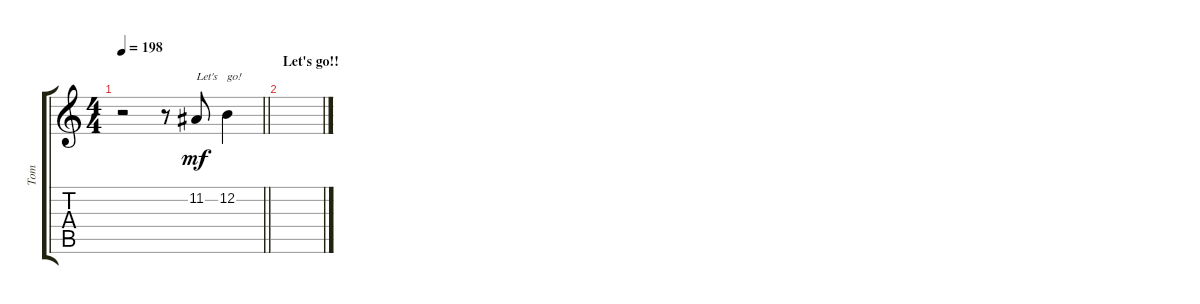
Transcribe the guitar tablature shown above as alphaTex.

\track ("Tom" "Tom") {instrument altosax}
\staff {score tabs}
\tuning (E4 B3 G3 D3 A2 E2) {hide}
\ts (4 4)
\tempo 198
\clef g2
\barLineRight lightlight
\ks c
r.2{dy mf} r.8 11.2.8{txt "Let's"} 12.2.4{txt "go!"} |
\section ("" "Let's go!!")
